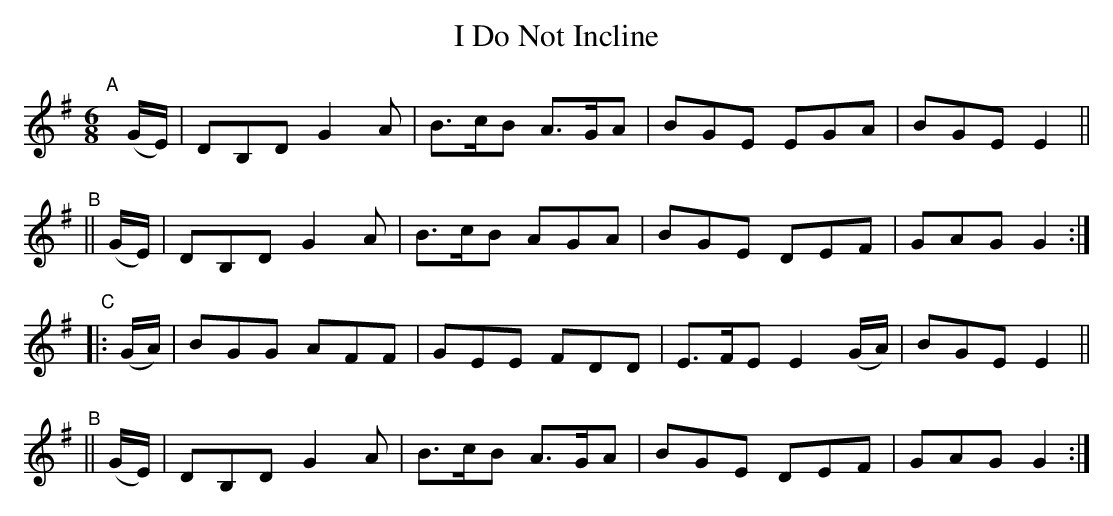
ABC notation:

X:1
T: I Do Not Incline
M: 6/8
L: 1/8
K: G
"^A"[|](G/E/) | DB,D G2A | B>cB A>GA | BGE EGA | BGE E2 ||
"^B"|| (G/E/) | DB,D G2A | B>cB AGA  | BGE DEF | GAG G2 :|
"^C"|: (G/A/) | BGG  AFF | GEE  FDD  | E>FE E2(G/A/) | BGE E2 ||
"^B"|| (G/E/) | DB,D G2A | B>cB A>GA | BGE DEF | GAG G2 :|
